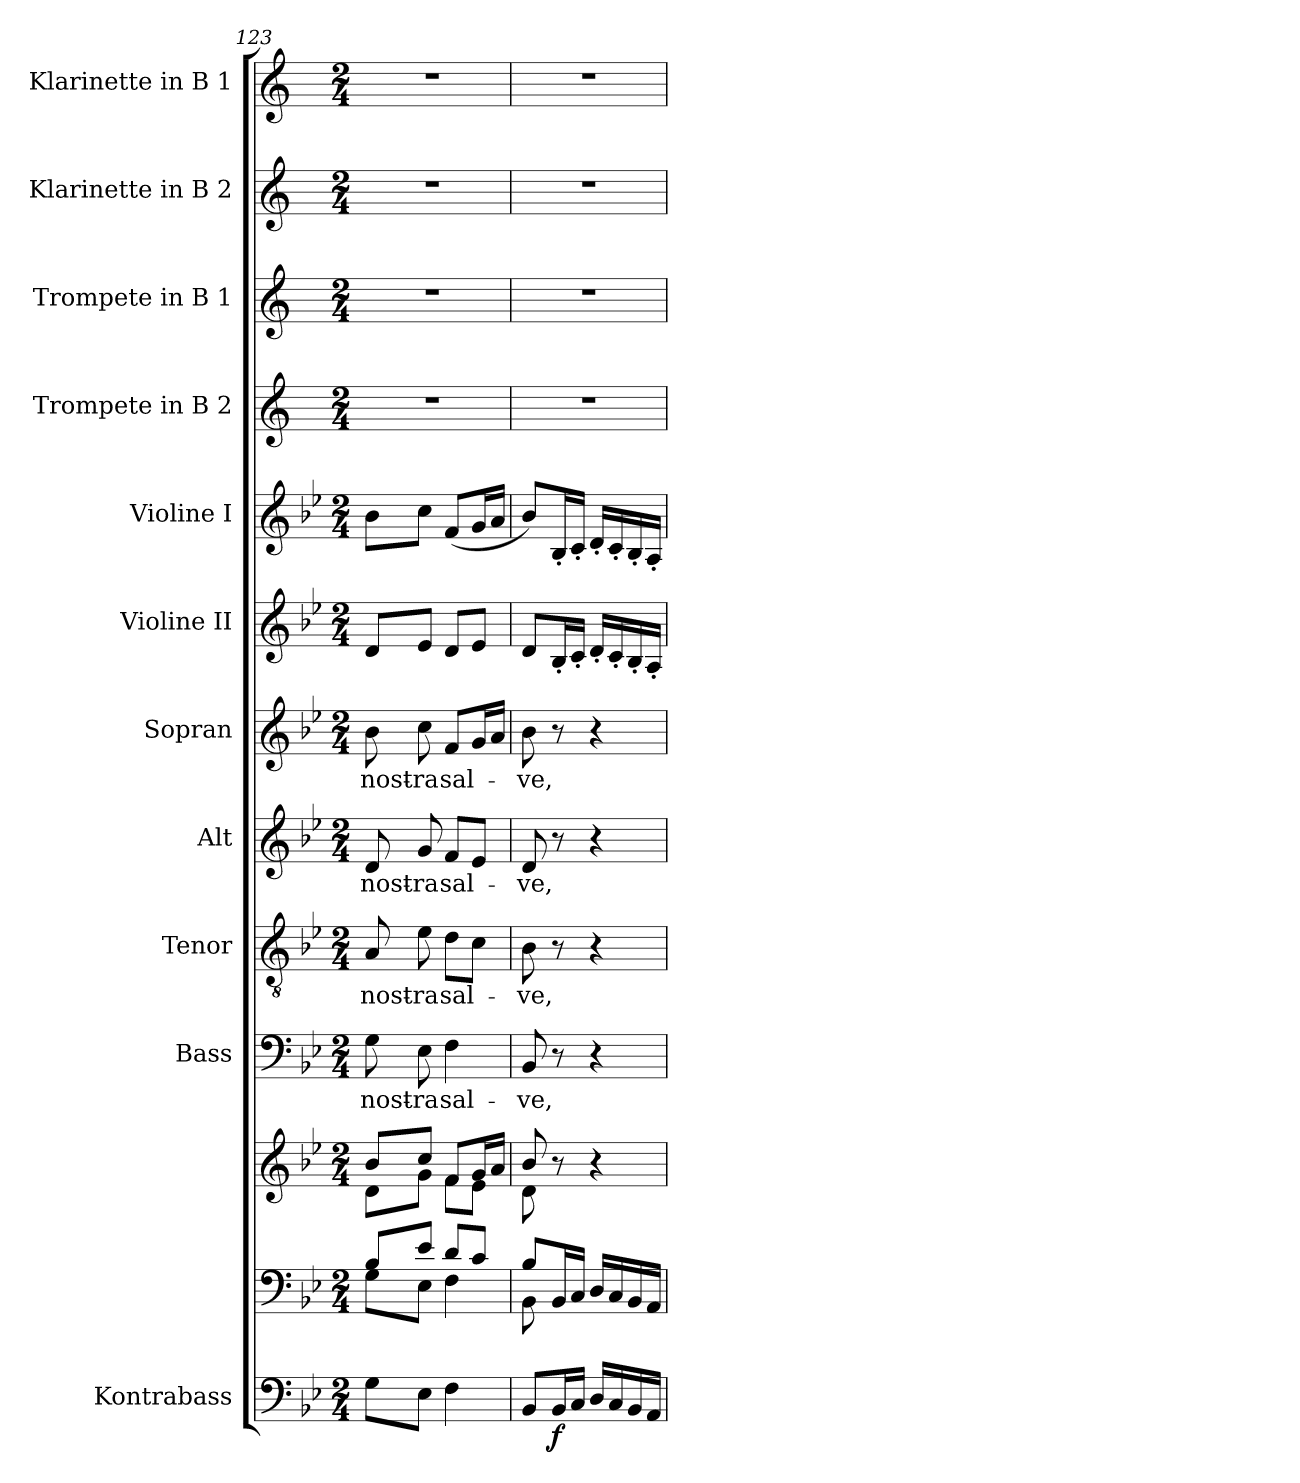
**kern	**dynam	**kern	**kern	**kern	**text	**kern	**text	**kern	**text	**kern	**text	**kern	**kern	**kern	**kern	**kern	**kern
*part12	*part12	*part11	*part11	*part10	*part10	*part9	*part9	*part8	*part8	*part7	*part7	*part6	*part5	*part4	*part3	*part2	*part1
*staff13	*staff13	*staff12	*staff11	*staff10	*staff10	*staff9	*staff9	*staff8	*staff8	*staff7	*staff7	*staff6	*staff5	*staff4	*staff3	*staff2	*staff1
*I"Kontrabass	*	*	*	*I"Bass	*	*I"Tenor	*	*I"Alt	*	*I"Sopran	*	*I"Violine II	*I"Violine I	*I"Trompete in B 2	*I"Trompete in B 1	*I"Klarinette in B 2	*I"Klarinette in B 1
*I'Kb.	*	*	*	*I'B	*	*I'T	*	*I'A	*	*I'S	*	*I'Vl. II	*I'Vl. I	*	*	*	*
!!LO:PB:g=z
*clefF4	*	*clefF4	*clefG2	*clefF4	*	*clefGv2	*	*clefG2	*	*clefG2	*	*clefG2	*clefG2	*clefG2	*clefG2	*clefG2	*clefG2
*ITrd7c12	*	*	*	*	*	*	*	*	*	*	*	*	*	*ITrd1c2	*ITrd1c2	*ITrd1c2	*ITrd1c2
*k[b-e-]	*	*k[b-e-]	*k[b-e-]	*k[b-e-]	*	*k[b-e-]	*	*k[b-e-]	*	*k[b-e-]	*	*k[b-e-]	*k[b-e-]	*k[b-e-]	*k[b-e-]	*k[b-e-]	*k[b-e-]
*B-:	*	*B-:	*B-:	*B-:	*	*B-:	*	*B-:	*	*B-:	*	*B-:	*B-:	*B-:	*B-:	*B-:	*B-:
*M2/4	*	*M2/4	*M2/4	*M2/4	*	*M2/4	*	*M2/4	*	*M2/4	*	*M2/4	*M2/4	*M2/4	*M2/4	*M2/4	*M2/4
=123	=123	=123	=123	=123	=123	=123	=123	=123	=123	=123	=123	=123	=123	=123	=123	=123	=123
*	*	*^	*^	*	*	*	*	*	*	*	*	*	*	*	*	*	*
!	!	!	!	!	!	!	!LO:LY:b	!	!LO:LY:b	!	!LO:LY:b	!	!LO:LY:b	!	!	!	!	!	!
8GG\L	.	8B-/L	8G\L	8b-/L	8d\L	8G\	nost-	8A/	nost-	8d/	nost-	8b-\	nost-	8d/L	8b-\L	2r	2r	2r	2r
!	!	!	!	!	!	!	!LO:LY:b	!	!LO:LY:b	!	!LO:LY:b	!	!LO:LY:b	!	!	!	!	!	!
8EE-\J	.	8e-/J	8E-\J	8cc/J	8g\J	8E-\	-ra	8e-\	-ra	8g/	-ra	8cc\	-ra	8e-/J	8cc\J	.	.	.	.
!	!	!	!	!	!	!	!LO:LY:b	!	!LO:LY:b	!	!LO:LY:b	!	!LO:LY:b	!	!	!	!	!	!
4FF\	.	8d/L	4F\	8f/L	8f\L	4F\	sal-	8d\L	sal-	8f/L	sal-	8f/L	sal-	8d/L	(<8f/L	.	.	.	.
.	.	8c/J	.	16g/L	8e-\J	.	.	8c\J	.	8e-/J	.	16g/L	.	8e-/J	16g/L	.	.	.	.
.	.	.	.	16a/JJ	.	.	.	.	.	.	.	16a/JJ	.	.	16a/JJ	.	.	.	.
=124	=124	=124	=124	=124	=124	=124	=124	=124	=124	=124	=124	=124	=124	=124	=124	=124	=124	=124	=124
!	!	!	!	!	!	!	!LO:LY:b	!	!LO:LY:b	!	!LO:LY:b	!	!LO:LY:b	!	!	!	!	!	!
8BBB-/L	.	8B-/L	8BB-\	8b-/	8d\	8BB-/	-ve,	8B-\	-ve,	8d/	-ve,	8b-\	-ve,	8d/L	8b-/L)	2r	2r	2r	2r
!	!LO:DY:b	!	!	!	!	!	!	!	!	!	!	!	!	!	!	!	!	!	!
16BBB-/L	f	16BB-/L	4.ryy	8r	4.ryy	8r	.	8r	.	8r	.	8r	.	16B-'</L	16B-'</L	.	.	.	.
16CC/JJ	.	16C/JJ	.	.	.	.	.	.	.	.	.	.	.	16c'</JJ	16c'</JJ	.	.	.	.
16DD/LL	.	16D/LL	.	4r	.	4r	.	4r	.	4r	.	4r	.	16d'</LL	16d'</LL	.	.	.	.
16CC/	.	16C/	.	.	.	.	.	.	.	.	.	.	.	16c'</	16c'</	.	.	.	.
16BBB-/	.	16BB-/	.	.	.	.	.	.	.	.	.	.	.	16B-'</	16B-'</	.	.	.	.
16AAA/JJ	.	16AA/JJ	.	.	.	.	.	.	.	.	.	.	.	16A'</JJ	16A'</JJ	.	.	.	.
*	*	*v	*v	*	*	*	*	*	*	*	*	*	*	*	*	*	*	*	*
*	*	*	*v	*v	*	*	*	*	*	*	*	*	*	*	*	*	*	*
=	=	=	=	=	=	=	=	=	=	=	=	=	=	=	=	=	=
*-	*-	*-	*-	*-	*-	*-	*-	*-	*-	*-	*-	*-	*-	*-	*-	*-	*-
